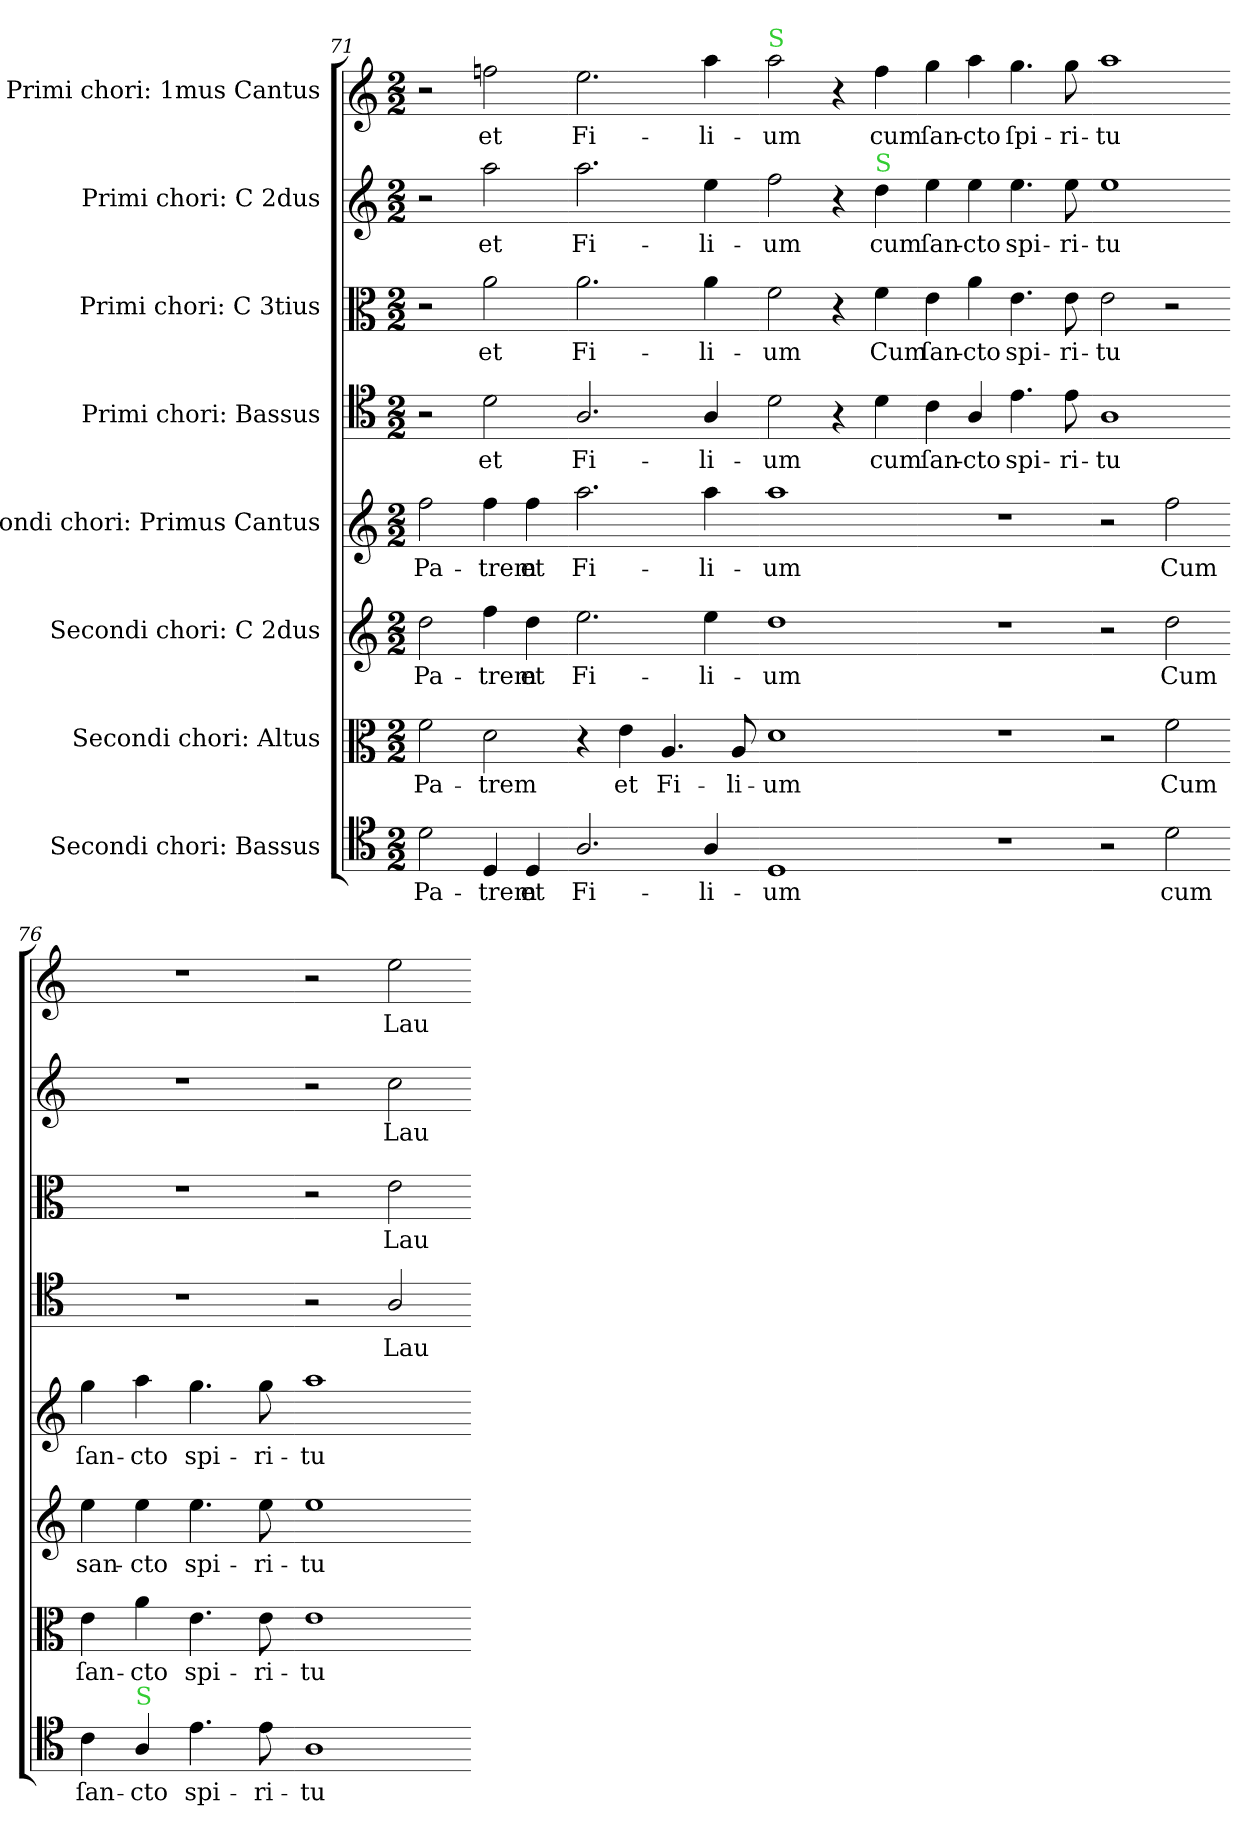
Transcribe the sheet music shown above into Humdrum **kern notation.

**kern	**text	**kern	**text	**kern	**text	**kern	**text	**kern	**text	**kern	**text	**kern	**text	**kern	**text
*part8	*part8	*part7	*part7	*part6	*part6	*part5	*part5	*part4	*part4	*part3	*part3	*part2	*part2	*part1	*part1
*staff8	*staff8	*staff7	*staff7	*staff6	*staff6	*staff5	*staff5	*staff4	*staff4	*staff3	*staff3	*staff2	*staff2	*staff1	*staff1
*I"Secondi chori: Bassus	*	*I"Secondi chori: Altus	*	*I"Secondi chori: C 2dus	*	*I"Secondi chori: Primus Cantus	*	*I"Primi chori: Bassus	*	*I"Primi chori: C 3tius	*	*I"Primi chori: C 2dus	*	*I"Primi chori: 1mus Cantus	*
*clefC4	*	*clefC3	*	*clefG2	*	*clefG2	*	*clefC4	*	*clefC3	*	*clefG2	*	*clefG2	*
*k[]	*	*k[]	*	*k[]	*	*k[]	*	*k[]	*	*k[]	*	*k[]	*	*k[]	*
*M2/2	*	*M2/2	*	*M2/2	*	*M2/2	*	*M2/2	*	*M2/2	*	*M2/2	*	*M2/2	*
=71	=71	=71	=71	=71	=71	=71	=71	=71	=71	=71	=71	=71	=71	=71	=71
!	!LO:LY:i	!	!	!	!LO:LY:i	!	!LO:LY:i	!	!	!	!	!	!	!	!
2d\	Pa-	2f\	Pa-	2dd\	Pa-	2ff\	Pa-	2r	.	2r	.	2r	.	2r	.
!	!LO:LY:i	!	!	!	!LO:LY:i	!	!LO:LY:i	!	!	!	!	!	!	!	!
4D/	-trem	2d\	-trem	4ff\	-trem	4ff\	-trem	2d\	et	2a\	et	2aa\	et	2ffn\	et
4D/	et	.	.	4dd\	et	4ff\	et	.	.	.	.	.	.	.	.
=72-	=72-	=72-	=72-	=72-	=72-	=72-	=72-	=72-	=72-	=72-	=72-	=72-	=72-	=72-	=72-
2.A/	Fi-	4r	.	2.ee\	Fi-	2.aa\	Fi-	2.A/	Fi-	2.a\	Fi-	2.aa\	Fi-	2.ee\	Fi-
.	.	4e\	et	.	.	.	.	.	.	.	.	.	.	.	.
.	.	4.A/	Fi-	.	.	.	.	.	.	.	.	.	.	.	.
4A/	-li-	.	.	4ee\	-li-	4aa\	-li-	4A/	-li-	4a\	-li-	4ee\	-li-	4aa\	-li-
.	.	8A/	-li-	.	.	.	.	.	.	.	.	.	.	.	.
=73-	=73-	=73-	=73-	=73-	=73-	=73-	=73-	=73-	=73-	=73-	=73-	=73-	=73-	=73-	=73-
!	!	!	!	!	!	!	!	!	!	!	!	!	!	!LO:TX:a:color=limegreen:t=S	!
1D	-um	1d	-um	1dd	-um	1aa	-um	2d\	-um	2f\	-um	2ff\	-um	2aa\	-um
.	.	.	.	.	.	.	.	4r	.	4r	.	4r	.	4r	.
!	!	!	!	!	!	!	!	!	!	!	!	!LO:TX:a:color=limegreen:t=S	!	!	!
.	.	.	.	.	.	.	.	4d\	cum	4f\	Cum	4dd\	cum	4ff\	cum
=74-	=74-	=74-	=74-	=74-	=74-	=74-	=74-	=74-	=74-	=74-	=74-	=74-	=74-	=74-	=74-
1r	.	1r	.	1r	.	1r	.	4c\	ſan-	4e\	ſan-	4ee\	ſan-	4gg\	ſan-
.	.	.	.	.	.	.	.	4A/	-cto	4a\	-cto	4ee\	-cto	4aa\	-cto
.	.	.	.	.	.	.	.	4.e\	spi-	4.e\	spi-	4.ee\	spi-	4.gg\	ſpi-
.	.	.	.	.	.	.	.	8e\	-ri-	8e\	-ri-	8ee\	-ri-	8gg\	-ri-
=75-	=75-	=75-	=75-	=75-	=75-	=75-	=75-	=75-	=75-	=75-	=75-	=75-	=75-	=75-	=75-
2r	.	2r	.	2r	.	2r	.	1A	-tu	2e\	-tu	1ee	-tu	1aa	-tu
2d\	cum	2f\	Cum	2dd\	Cum	2ff\	Cum	.	.	2r	.	.	.	.	.
=76-	=76-	=76-	=76-	=76-	=76-	=76-	=76-	=76-	=76-	=76-	=76-	=76-	=76-	=76-	=76-
4c\	ſan-	4e\	ſan-	4ee\	san-	4gg\	ſan-	1r	.	1r	.	1r	.	1r	.
!LO:TX:a:color=limegreen:t=S	!	!	!	!	!	!	!	!	!	!	!	!	!	!	!
4A/	-cto	4a\	-cto	4ee\	-cto	4aa\	-cto	.	.	.	.	.	.	.	.
4.e\	spi-	4.e\	spi-	4.ee\	spi-	4.gg\	spi-	.	.	.	.	.	.	.	.
8e\	-ri-	8e\	-ri-	8ee\	-ri-	8gg\	-ri-	.	.	.	.	.	.	.	.
=77-	=77-	=77-	=77-	=77-	=77-	=77-	=77-	=77-	=77-	=77-	=77-	=77-	=77-	=77-	=77-
1A	-tu	1e	-tu	1ee	-tu	1aa	-tu	2r	.	2r	.	2r	.	2r	.
.	.	.	.	.	.	.	.	2A/	Lau-	2e\	Lau-	2cc\	Lau-	2ee\	Lau-
=-	=-	=-	=-	=-	=-	=-	=-	=-	=-	=-	=-	=-	=-	=-	=-
*-	*-	*-	*-	*-	*-	*-	*-	*-	*-	*-	*-	*-	*-	*-	*-
